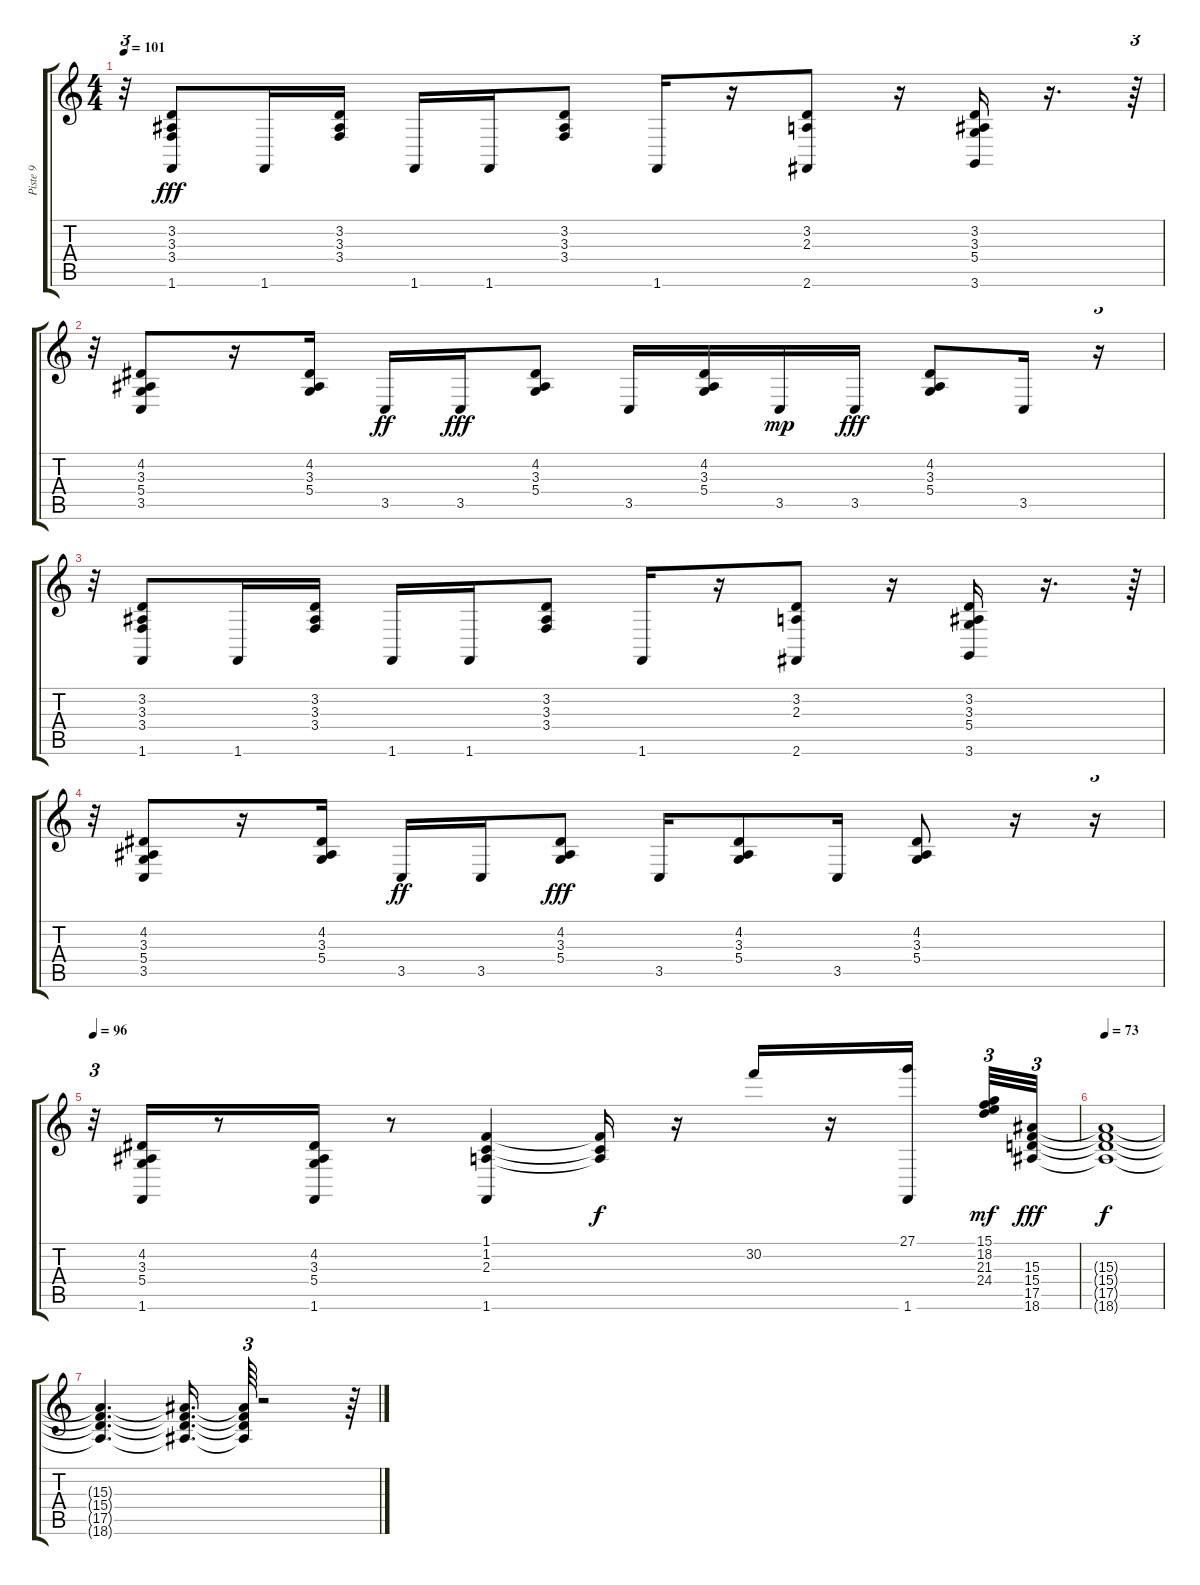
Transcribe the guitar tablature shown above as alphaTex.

\track ("Piste 9" "Piste 9") {instrument brightacousticpiano}
\staff {score tabs}
\tuning (E4 B3 G3 D3 A2 E2) {hide}
\ts (4 4)
\tempo 101
\clef g2
\ks c
r.32{tu (3 2) dy fff} (3.2 3.3 3.4 1.6).8 1.6.16 (3.2 3.3 3.4).16 1.6.16 1.6.16 (3.2 3.3 3.4).8 1.6.16 r.16 (3.2 2.3 2.6).8 r.16 (3.2 3.3 5.4 3.6).16 r.16{d} r.64{tu (3 2)} |
r.32{tu (3 2)} (4.2 3.3 5.4 3.5).8 r.16 (4.2 3.3 5.4).16 3.5.16{dy ff} 3.5.16{dy fff} (4.2 3.3 5.4).8 3.5.16 (4.2 3.3 5.4).16 3.5.16{dy mp} 3.5.16{dy fff} (4.2 3.3 5.4).8 3.5.16 r.16{tu (3 2)} |
r.32{tu (3 2)} (3.2 3.3 3.4 1.6).8 1.6.16 (3.2 3.3 3.4).16 1.6.16 1.6.16 (3.2 3.3 3.4).8 1.6.16 r.16 (3.2 2.3 2.6).8 r.16 (3.2 3.3 5.4 3.6).16 r.16{d} r.64{tu (3 2)} |
r.32{tu (3 2)} (4.2 3.3 5.4 3.5).8 r.16 (4.2 3.3 5.4).16 3.5.16{dy ff} 3.5.16 (4.2 3.3 5.4).8{dy fff} 3.5.16 (4.2 3.3 5.4).8 3.5.16 (4.2 3.3 5.4).8 r.16 r.16{tu (3 2)} |
\tempo 96
r.32{tu (3 2)} (4.2 3.3 5.4 1.6).16 r.8 (4.2 3.3 5.4 1.6).16 r.8 (1.1 1.2 2.3 1.6).4 (1.1{t} 1.2{t} 2.3{t}).16{dy f} r.16 30.2.16 r.16 (27.1 1.6).16 (15.1 18.2 21.3 24.4).32{tu (3 2) dy mf} (15.3 15.4 17.5 18.6).32{tu (3 2) dy fff} |
\tempo 73
(15.3{t} 15.4{t} 17.5{t} 18.6{t}).1{dy f} |
(15.3{t} 15.4{t} 17.5{t} 18.6{t}).4{d} (15.3{t} 15.4{t} 17.5{t} 18.6{t}).16{d} (15.3{t} 15.4{t} 17.5{t} 18.6{t}).64{tu (3 2)} r.2 r.64
